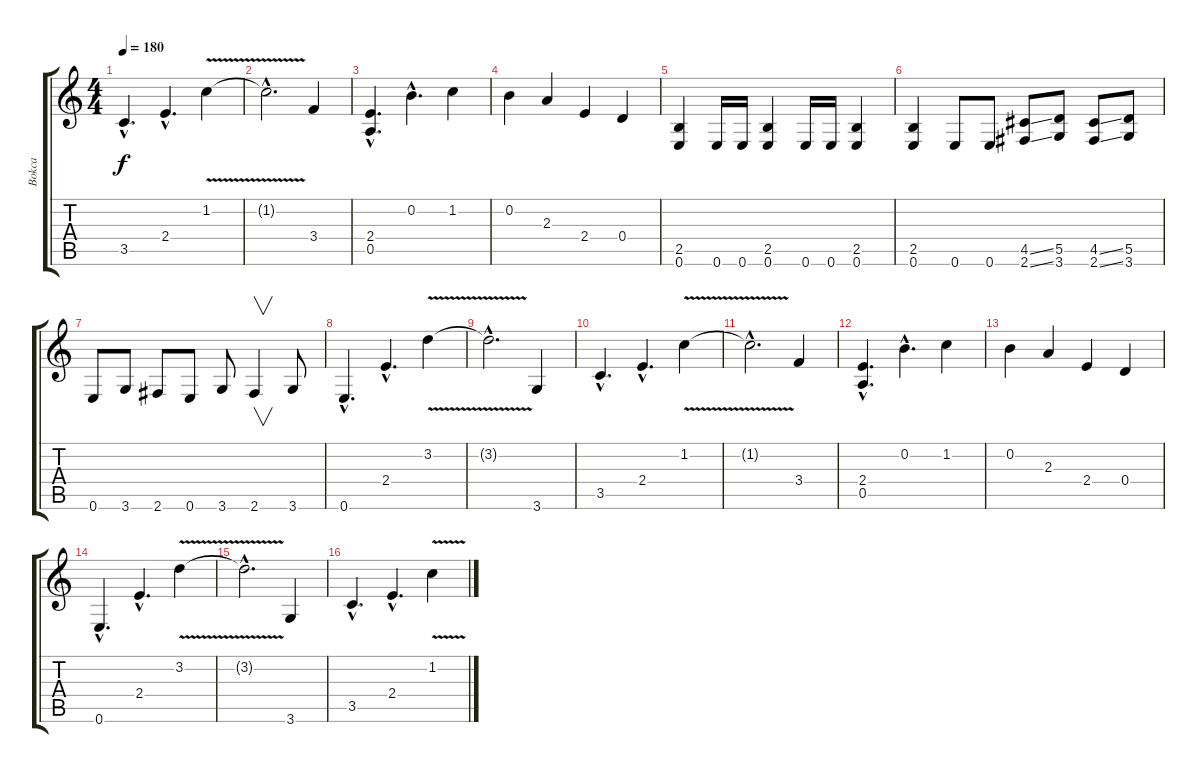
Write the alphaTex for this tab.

\track ("Bokca" "Bokca") {instrument distortionguitar}
\staff {score tabs}
\tuning (E4 B3 G3 D3 A2 E2) {hide}
\ts (4 4)
\tempo 180
\clef g2
\ks c
3.5{hac}.4{d dy f} 2.4{hac}.4{d} 1.2{v}.4 |
1.2{hac t}.2{d} 3.4.4 |
(2.4{hac} 0.5{hac}).4{d} 0.2{hac}.4{d} 1.2.4 |
0.2.4 2.3.4 2.4.4 0.4.4 |
(2.5 0.6).4 0.6.16 0.6.16 (2.5 0.6).4 0.6.16 0.6.16 (2.5 0.6).4 |
(2.5 0.6).4 0.6.8 0.6.8 (4.5{ss} 2.6{ss}).8 (5.5 3.6).8 (4.5{ss} 2.6{ss}).8 (5.5 3.6).8 |
0.6.8 3.6.8 2.6.8 0.6.8 3.6.8 2.6.4{v} 3.6.8 |
0.6{hac}.4{d} 2.4{hac}.4{d} 3.2{v}.4 |
3.2{hac t}.2{d} 3.6.4 |
3.5{hac}.4{d} 2.4{hac}.4{d} 1.2{v}.4 |
1.2{hac t}.2{d} 3.4.4 |
(2.4{hac} 0.5{hac}).4{d} 0.2{hac}.4{d} 1.2.4 |
0.2.4 2.3.4 2.4.4 0.4.4 |
0.6{hac}.4{d} 2.4{hac}.4{d} 3.2{v}.4 |
3.2{hac t}.2{d} 3.6.4 |
3.5{hac}.4{d} 2.4{hac}.4{d} 1.2{v}.4
